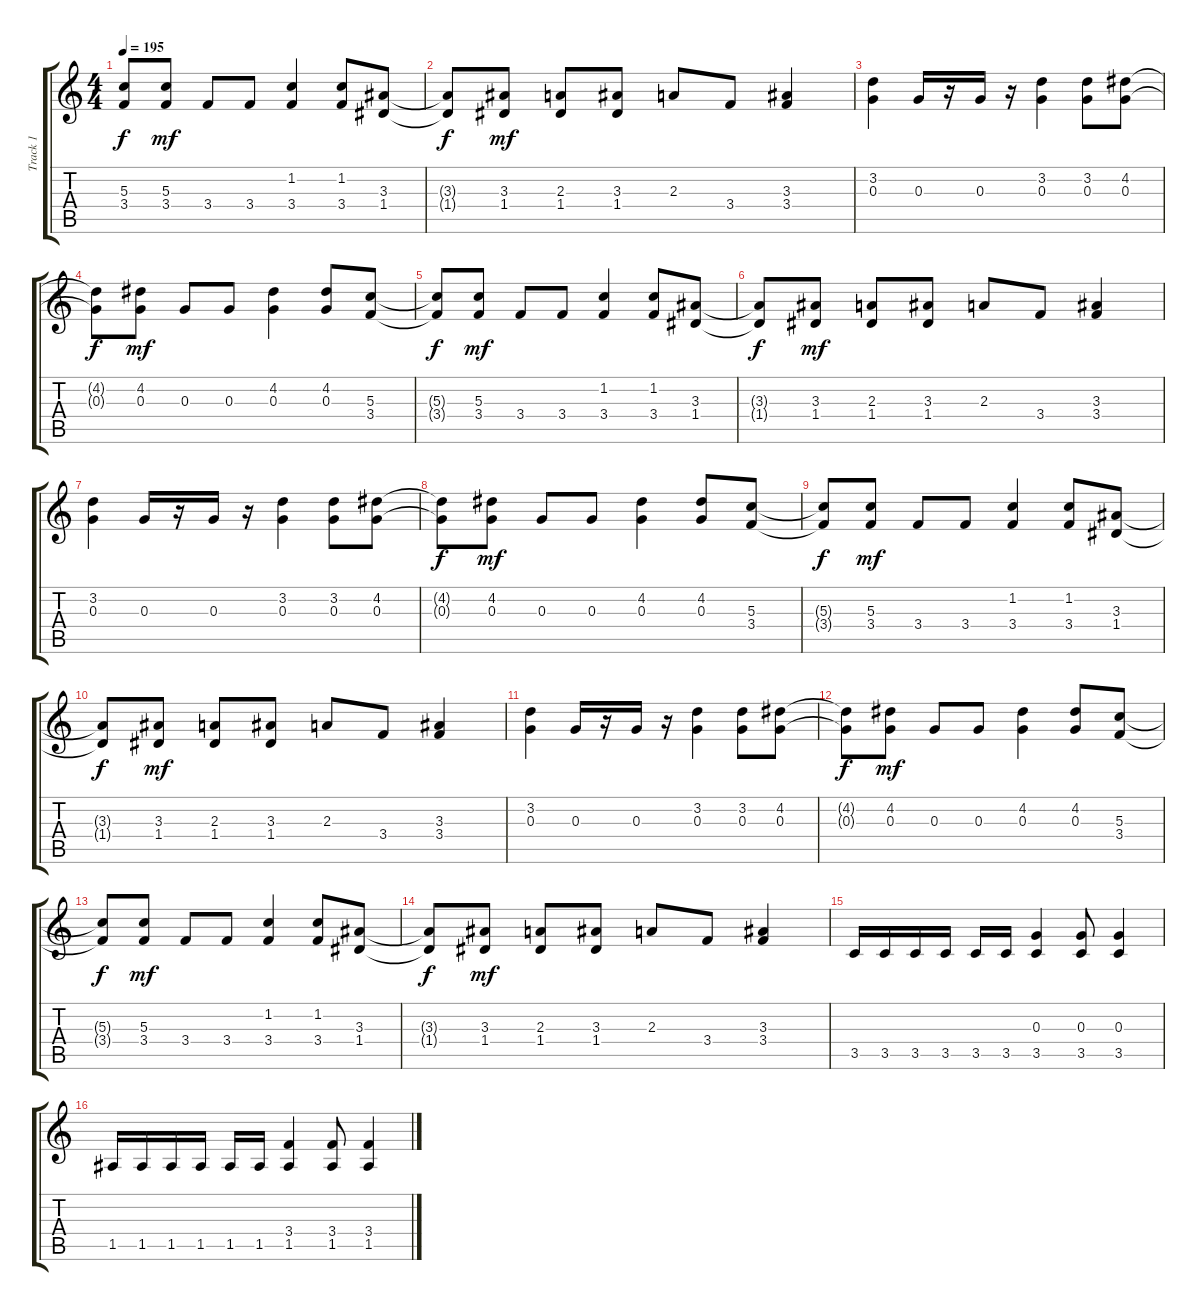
\track ("Track 1" "Track 1") {instrument distortionguitar}
\staff {score tabs}
\tuning (E4 B3 G3 D3 A2 E2) {hide}
\ts (4 4)
\tempo 195
\clef g2
\ks c
(5.3{t} 3.4{t}).8{dy f} (5.3 3.4).8{dy mf} 3.4.8 3.4.8 (1.2 3.4).4 (1.2 3.4).8 (3.3 1.4).8 |
(3.3{t} 1.4{t}).8{dy f} (3.3 1.4).8{dy mf} (2.3 1.4).8 (3.3 1.4).8 2.3.8 3.4.8 (3.3 3.4).4 |
(3.2 0.3).4 0.3.16 r.16 0.3.16 r.16 (3.2 0.3).4 (3.2 0.3).8 (4.2 0.3).8 |
(4.2{t} 0.3{t}).8{dy f} (4.2 0.3).8{dy mf} 0.3.8 0.3.8 (4.2 0.3).4 (4.2 0.3).8 (5.3 3.4).8 |
(5.3{t} 3.4{t}).8{dy f} (5.3 3.4).8{dy mf} 3.4.8 3.4.8 (1.2 3.4).4 (1.2 3.4).8 (3.3 1.4).8 |
(3.3{t} 1.4{t}).8{dy f} (3.3 1.4).8{dy mf} (2.3 1.4).8 (3.3 1.4).8 2.3.8 3.4.8 (3.3 3.4).4 |
(3.2 0.3).4 0.3.16 r.16 0.3.16 r.16 (3.2 0.3).4 (3.2 0.3).8 (4.2 0.3).8 |
(4.2{t} 0.3{t}).8{dy f} (4.2 0.3).8{dy mf} 0.3.8 0.3.8 (4.2 0.3).4 (4.2 0.3).8 (5.3 3.4).8 |
(5.3{t} 3.4{t}).8{dy f} (5.3 3.4).8{dy mf} 3.4.8 3.4.8 (1.2 3.4).4 (1.2 3.4).8 (3.3 1.4).8 |
(3.3{t} 1.4{t}).8{dy f} (3.3 1.4).8{dy mf} (2.3 1.4).8 (3.3 1.4).8 2.3.8 3.4.8 (3.3 3.4).4 |
(3.2 0.3).4 0.3.16 r.16 0.3.16 r.16 (3.2 0.3).4 (3.2 0.3).8 (4.2 0.3).8 |
(4.2{t} 0.3{t}).8{dy f} (4.2 0.3).8{dy mf} 0.3.8 0.3.8 (4.2 0.3).4 (4.2 0.3).8 (5.3 3.4).8 |
(5.3{t} 3.4{t}).8{dy f} (5.3 3.4).8{dy mf} 3.4.8 3.4.8 (1.2 3.4).4 (1.2 3.4).8 (3.3 1.4).8 |
(3.3{t} 1.4{t}).8{dy f} (3.3 1.4).8{dy mf} (2.3 1.4).8 (3.3 1.4).8 2.3.8 3.4.8 (3.3 3.4).4 |
3.5.16 3.5.16 3.5.16 3.5.16 3.5.16 3.5.16 (0.3 3.5).4 (0.3 3.5).8 (0.3 3.5).4 |
1.5.16 1.5.16 1.5.16 1.5.16 1.5.16 1.5.16 (3.4 1.5).4 (3.4 1.5).8 (3.4 1.5).4
